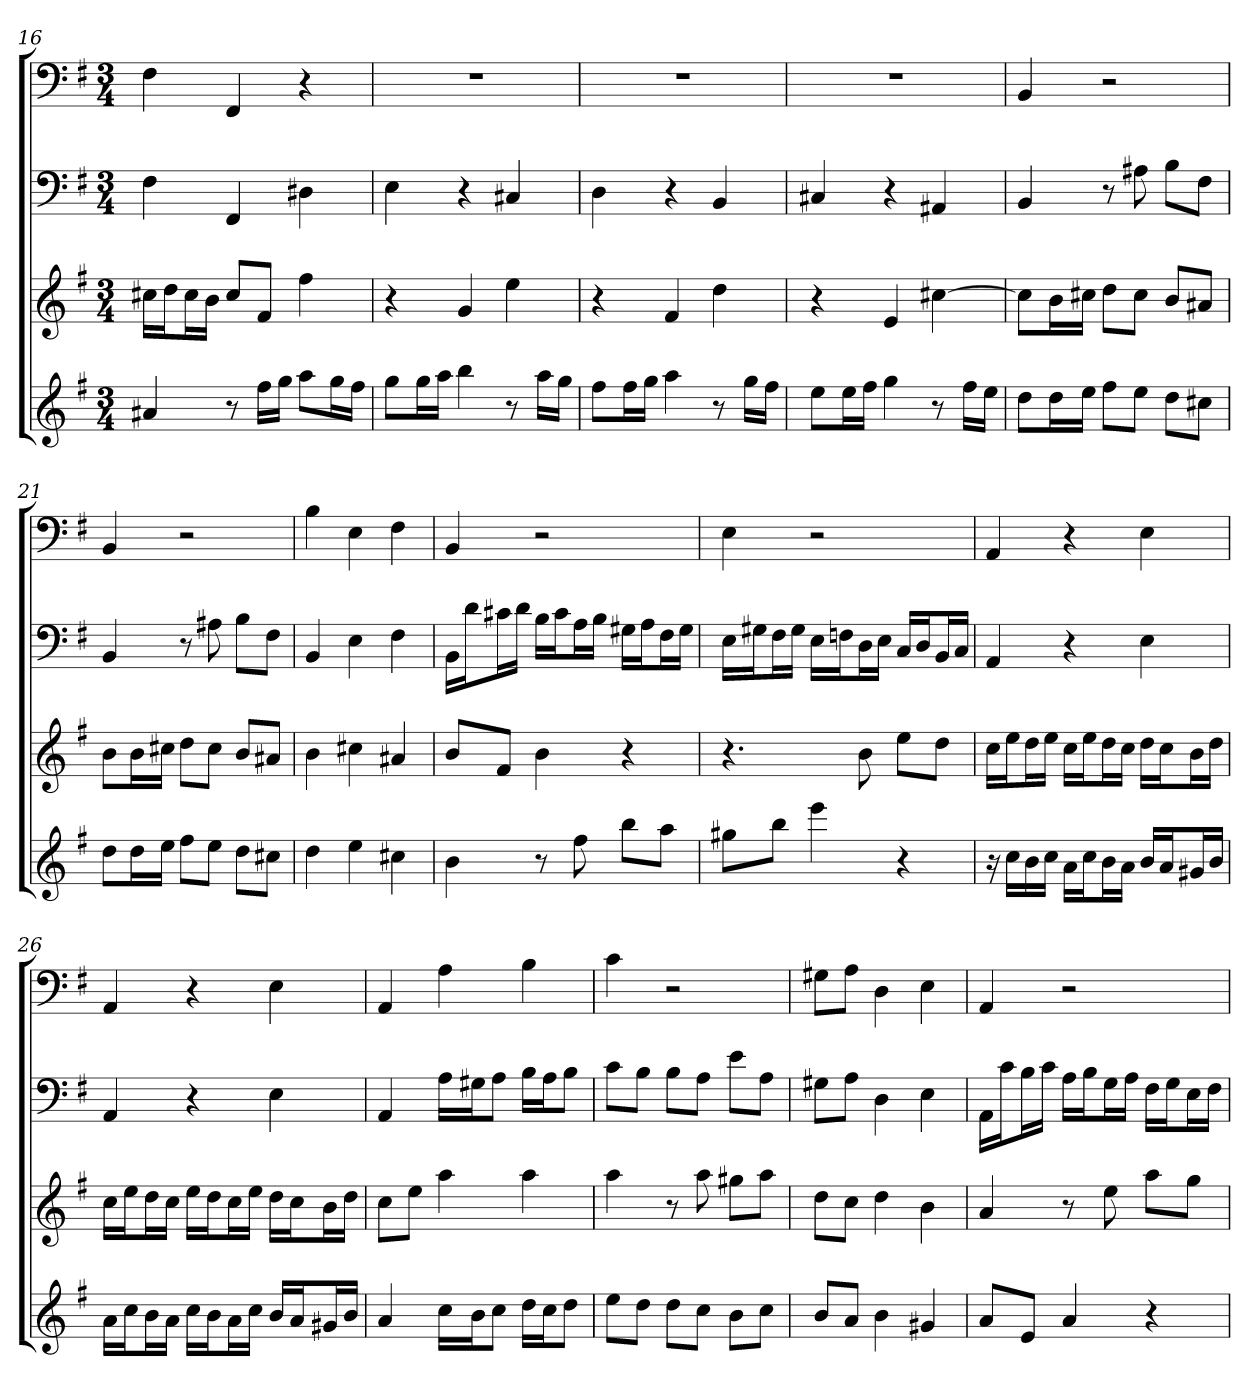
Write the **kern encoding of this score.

**kern	**kern	**kern	**kern
*part4	*part3	*part2	*part1
*staff4	*staff3	*staff2	*staff1
*	*	*clefF4	*clefF4
*k[f#]	*k[f#]	*k[f#]	*k[f#]
*e:	*e:	*e:	*e:
*M3/4	*M3/4	*M3/4	*M3/4
=16	=16	=16	=16
4a#X	16cc#XLL	4F#	4F#
.	16ddJ	.	.
.	16cc#L	.	.
.	16bJJ	.	.
8r	8cc#L	4FF#	4FF#
16ff#LL	8f#J	.	.
16ggJJ	.	.	.
8aaL	4ff#	4D#X	4r
16ggL	.	.	.
16ff#JJ	.	.	.
=17	=17	=17	=17
8ggL	4r	4E	2.r
16ggL	.	.	.
16aaJJ	.	.	.
4bb	4g	4r	.
8r	4ee	4C#X	.
16aaLL	.	.	.
16ggJJ	.	.	.
=18	=18	=18	=18
8ff#L	4r	4D	2.r
16ff#L	.	.	.
16ggJJ	.	.	.
4aa	4f#	4r	.
8r	4dd	4BB	.
16ggLL	.	.	.
16ff#JJ	.	.	.
=19	=19	=19	=19
8eeL	4r	4C#X	2.r
16eeL	.	.	.
16ff#JJ	.	.	.
4gg	4e	4r	.
8r	[4cc#X	4AA#X	.
16ff#LL	.	.	.
16eeJJ	.	.	.
=20	=20	=20	=20
8ddL	8cc#L]	4BB	4BB
16ddL	16bL	.	.
16eeJJ	16cc#XJJ	.	.
8ff#L	8ddL	8r	2r
8eeJ	8cc#J	8A#X	.
8ddL	8bL	8B\L	.
8cc#XJ	8a#XJ	8F#\J	.
=21	=21	=21	=21
8ddL	8bL	4BB	4BB
16ddL	16bL	.	.
16eeJJ	16cc#XJJ	.	.
8ff#L	8ddL	8r	2r
8eeJ	8cc#J	8A#X	.
8ddL	8bL	8B\L	.
8cc#XJ	8a#XJ	8F#\J	.
=22	=22	=22	=22
4dd	4b	4BB	4B
4ee	4cc#X	4E	4E
4cc#X	4a#X	4F#	4F#
=23	=23	=23	=23
4b	8bL	16BB\LL	4BB
.	.	16d\J	.
.	8f#J	16c#X\L	.
.	.	16d\JJ	.
8r	4b	16B\LL	2r
.	.	16c#\J	.
8ff#	.	16A\L	.
.	.	16B\JJ	.
8bbL	4r	16G#X\LL	.
.	.	16A\J	.
8aaJ	.	16F#\L	.
.	.	16G#\JJ	.
=24	=24	=24	=24
8gg#XL	4.r	16E\LL	4E
.	.	16G#X\J	.
8bbJ	.	16F#\L	.
.	.	16G#\JJ	.
4eee	.	16E\LL	2r
.	.	16Fn\J	.
.	8b	16D\L	.
.	.	16E\JJ	.
4r	8eeL	16C/LL	.
.	.	16D/J	.
.	8ddJ	16BB/L	.
.	.	16C/JJ	.
=25	=25	=25	=25
16r	16ccLL	4AA	4AA
16ccLL	16eeJ	.	.
16b	16ddL	.	.
16ccJJ	16eeJJ	.	.
16aLL	16ccLL	4r	4r
16ccJ	16eeJ	.	.
16bL	16ddL	.	.
16aJJ	16ccJJ	.	.
16bLL	16ddLL	4E	4E
16aJ	16ccJ	.	.
16g#XL	16bL	.	.
16bJJ	16ddJJ	.	.
=26	=26	=26	=26
16aLL	16ccLL	4AA	4AA
16ccJ	16eeJ	.	.
16bL	16ddL	.	.
16aJJ	16ccJJ	.	.
16ccLL	16eeLL	4r	4r
16bJ	16ddJ	.	.
16aL	16ccL	.	.
16ccJJ	16eeJJ	.	.
16bLL	16ddLL	4E	4E
16aJ	16ccJ	.	.
16g#XL	16bL	.	.
16bJJ	16ddJJ	.	.
=27	=27	=27	=27
4a	8ccL	4AA	4AA
.	8eeJ	.	.
16ccLL	4aa	16A\LL	4A
16bJ	.	16G#X\J	.
8ccJ	.	8A\J	.
16ddLL	4aa	16B\LL	4B
16ccJ	.	16A\J	.
8ddJ	.	8B\J	.
=28	=28	=28	=28
8eeL	4aa	8c\L	4c
8ddJ	.	8B\J	.
8ddL	8r	8B\L	2r
8ccJ	8aa	8A\J	.
8bL	8gg#XL	8e\L	.
8ccJ	8aaJ	8A\J	.
=29	=29	=29	=29
8bL	8ddL	8G#X\L	8G#X\L
8aJ	8ccJ	8A\J	8A\J
4b	4dd	4D	4D
4g#X	4b	4E	4E
=30	=30	=30	=30
8aL	4a	16AA\LL	4AA
.	.	16c\J	.
8eJ	.	16B\L	.
.	.	16c\JJ	.
4a	8r	16A\LL	2r
.	.	16B\J	.
.	8ee	16G\L	.
.	.	16A\JJ	.
4r	8aaL	16F#\LL	.
.	.	16G\J	.
.	8ggJ	16E\L	.
.	.	16F#\JJ	.
=	=	=	=
*-	*-	*-	*-
